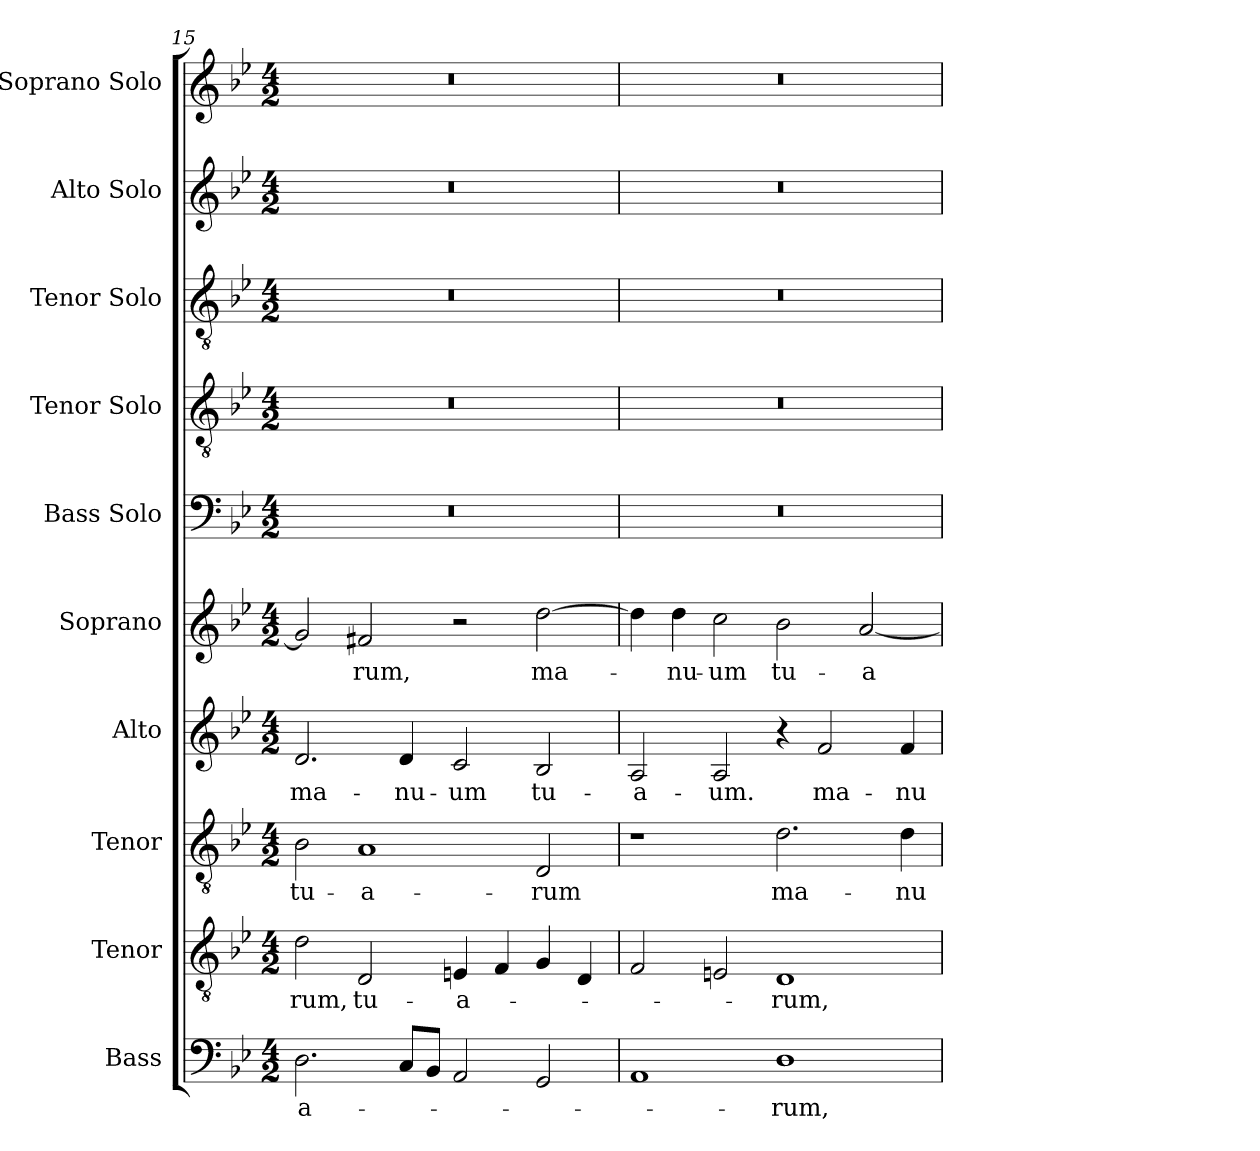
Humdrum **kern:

**kern	**text	**kern	**text	**kern	**text	**kern	**text	**kern	**text	**kern	**kern	**kern	**kern	**kern
*part10	*part10	*part9	*part9	*part8	*part8	*part7	*part7	*part6	*part6	*part5	*part4	*part3	*part2	*part1
*staff10	*staff10	*staff9	*staff9	*staff8	*staff8	*staff7	*staff7	*staff6	*staff6	*staff5	*staff4	*staff3	*staff2	*staff1
*I"Bass	*	*I"Tenor	*	*I"Tenor	*	*I"Alto	*	*I"Soprano	*	*I"Bass Solo	*I"Tenor Solo	*I"Tenor Solo	*I"Alto Solo	*I"Soprano Solo
*I'B.	*	*I'T.	*	*I'T.	*	*I'A.	*	*I'S.	*	*I'B.	*I'T.	*I'T.	*I'A.	*I'S.
*clefF4	*	*clefGv2	*	*clefGv2	*	*clefG2	*	*clefG2	*	*clefF4	*clefGv2	*clefGv2	*clefG2	*clefG2
*	*	*ITrd7c12	*	*ITrd7c12	*	*	*	*	*	*	*ITrd7c12	*ITrd7c12	*	*
*k[b-e-]	*	*k[b-e-]	*	*k[b-e-]	*	*k[b-e-]	*	*k[b-e-]	*	*k[b-e-]	*k[b-e-]	*k[b-e-]	*k[b-e-]	*k[b-e-]
*B-:	*	*B-:	*	*B-:	*	*B-:	*	*B-:	*	*B-:	*B-:	*B-:	*B-:	*B-:
*M4/2	*	*M4/2	*	*M4/2	*	*M4/2	*	*M4/2	*	*M4/2	*M4/2	*M4/2	*M4/2	*M4/2
=15	=15	=15	=15	=15	=15	=15	=15	=15	=15	=15	=15	=15	=15	=15
!	!LO:LY:b:color=#000000	!	!	!	!	!	!	!	!	!	!	!	!	!
!	!	!	!LO:LY:b:color=#000000	!	!	!	!	!	!	!	!	!	!	!
!	!	!	!	!	!LO:LY:b:color=#000000	!	!	!	!	!	!	!	!	!
!	!	!	!	!	!	!	!LO:LY:b:color=#000000	!	!	!LO:N:vis=1	!LO:N:vis=1	!LO:N:vis=1	!LO:N:vis=1	!LO:N:vis=1
2.Di\	-a-	2Di\	-rum,	2BB-i\	tu-	2.di/	ma-	2gi/]	.	0r	0r	0r	0r	0r
!	!	!	!LO:LY:b:color=#000000	!	!	!	!	!	!	!	!	!	!	!
!	!	!	!	!	!LO:LY:b:color=#000000	!	!	!	!	!	!	!	!	!
!	!	!	!	!	!	!	!	!	!LO:LY:b:color=#000000	!	!	!	!	!
.	.	2DDi/	tu-	1AAi	-a-	.	.	2f#Xi/	-rum,	.	.	.	.	.
!	!	!	!	!	!	!	!LO:LY:b:color=#000000	!	!	!	!	!	!	!
8Ci/L	.	.	.	.	.	4di/	-nu-	.	.	.	.	.	.	.
8BB-i/J	.	.	.	.	.	.	.	.	.	.	.	.	.	.
!	!	!	!LO:LY:b:color=#000000	!	!	!	!	!	!	!	!	!	!	!
!	!	!	!	!	!	!	!LO:LY:b:color=#000000	!	!	!	!	!	!	!
2AAi/	.	4EEni/	-a-	.	.	2ci/	-um	2r	.	.	.	.	.	.
.	.	4FFi/	.	.	.	.	.	.	.	.	.	.	.	.
!	!	!	!	!	!LO:LY:b:color=#000000	!	!	!	!	!	!	!	!	!
!	!	!	!	!	!	!	!LO:LY:b:color=#000000	!	!	!	!	!	!	!
!	!	!	!	!	!	!	!	!	!LO:LY:b:color=#000000	!	!	!	!	!
2GGi/	.	4GGi/	.	2DDi/	-rum	2B-i/	tu-	[2ddi\	ma-	.	.	.	.	.
.	.	4DDi/	.	.	.	.	.	.	.	.	.	.	.	.
=16	=16	=16	=16	=16	=16	=16	=16	=16	=16	=16	=16	=16	=16	=16
!	!	!	!	!	!	!	!LO:LY:b:color=#000000	!	!	!LO:N:vis=1	!LO:N:vis=1	!LO:N:vis=1	!LO:N:vis=1	!LO:N:vis=1
1AAi	.	2FFi/	.	1r	.	2Ai/	-a-	4ddi\]	.	0r	0r	0r	0r	0r
!	!	!	!	!	!	!	!	!	!LO:LY:b:color=#000000	!	!	!	!	!
.	.	.	.	.	.	.	.	4ddi\	-nu-	.	.	.	.	.
!	!	!	!	!	!	!	!LO:LY:b:color=#000000	!	!	!	!	!	!	!
!	!	!	!	!	!	!	!	!	!LO:LY:b:color=#000000	!	!	!	!	!
.	.	2EEni/	.	.	.	2Ai/	-um.	2cci\	-um	.	.	.	.	.
!	!LO:LY:b:color=#000000	!	!	!	!	!	!	!	!	!	!	!	!	!
!	!	!	!LO:LY:b:color=#000000	!	!	!	!	!	!	!	!	!	!	!
!	!	!	!	!	!LO:LY:b:color=#000000	!	!	!	!	!	!	!	!	!
!	!	!	!	!	!	!	!	!	!LO:LY:b:color=#000000	!	!	!	!	!
1Di	-rum,	1DDi	-rum,	2.Di\	ma-	4r	.	2b-i\	tu-	.	.	.	.	.
!	!	!	!	!	!	!	!LO:LY:b:color=#000000	!	!	!	!	!	!	!
.	.	.	.	.	.	2fi/	ma-	.	.	.	.	.	.	.
!	!	!	!	!	!	!	!	!	!LO:LY:b:color=#000000	!	!	!	!	!
.	.	.	.	.	.	.	.	[2ai/	-a-	.	.	.	.	.
!	!	!	!	!	!LO:LY:b:color=#000000	!	!	!	!	!	!	!	!	!
!	!	!	!	!	!	!	!LO:LY:b:color=#000000	!	!	!	!	!	!	!
.	.	.	.	4Di\	-nu-	4fi/	-nu-	.	.	.	.	.	.	.
=	=	=	=	=	=	=	=	=	=	=	=	=	=	=
*-	*-	*-	*-	*-	*-	*-	*-	*-	*-	*-	*-	*-	*-	*-
